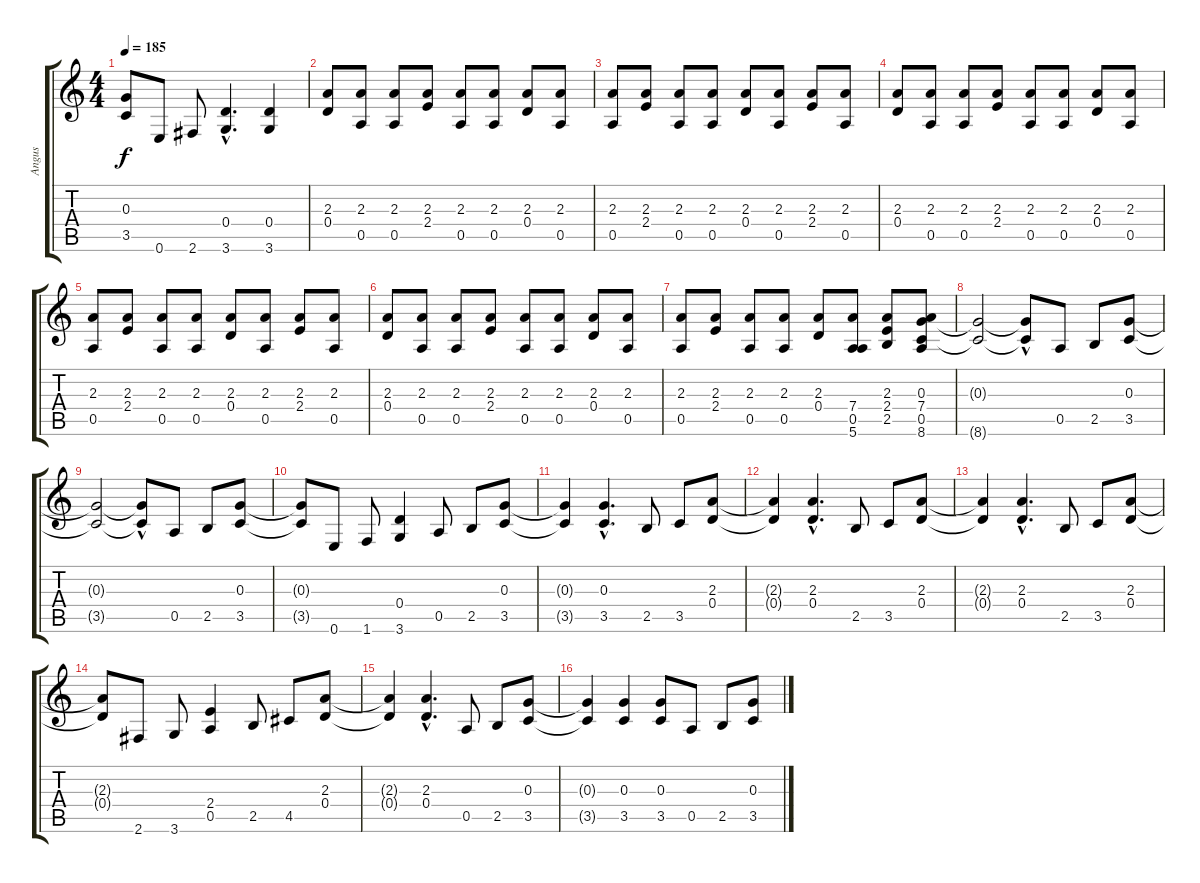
\track ("Angus" "Angus") {instrument distortionguitar}
\staff {score tabs}
\tuning (E4 B3 G3 D3 A2 E2) {hide}
\ts (4 4)
\tempo 185
\clef g2
\ks c
(0.3{t} 3.5{t}).8{dy f} 0.6.8 2.6.8 (0.4{hac} 3.6{hac}).4{d} (0.4 3.6).4 |
(2.3 0.4).8 (2.3 0.5).8 (2.3 0.5).8 (2.3 2.4).8 (2.3 0.5).8 (2.3 0.5).8 (2.3 0.4).8 (2.3 0.5).8 |
(2.3 0.5).8 (2.3 2.4).8 (2.3 0.5).8 (2.3 0.5).8 (2.3 0.4).8 (2.3 0.5).8 (2.3 2.4).8 (2.3 0.5).8 |
(2.3 0.4).8 (2.3 0.5).8 (2.3 0.5).8 (2.3 2.4).8 (2.3 0.5).8 (2.3 0.5).8 (2.3 0.4).8 (2.3 0.5).8 |
(2.3 0.5).8 (2.3 2.4).8 (2.3 0.5).8 (2.3 0.5).8 (2.3 0.4).8 (2.3 0.5).8 (2.3 2.4).8 (2.3 0.5).8 |
(2.3 0.4).8 (2.3 0.5).8 (2.3 0.5).8 (2.3 2.4).8 (2.3 0.5).8 (2.3 0.5).8 (2.3 0.4).8 (2.3 0.5).8 |
(2.3 0.5).8 (2.3 2.4).8 (2.3 0.5).8 (2.3 0.5).8 (2.3 0.4).8 (7.4 0.5 5.6).8 (2.3 2.4 2.5).8 (0.3 7.4 0.5 8.6).8 |
(0.3{t} 8.6{t}).2 (0.3{hac t} 8.6{t}).8 0.5.8 2.5.8 (0.3 3.5).8 |
(0.3{t} 3.5{t}).2 (0.3{hac t} 3.5{t}).8 0.5.8 2.5.8 (0.3 3.5).8 |
(0.3{t} 3.5{t}).8 0.6.8 1.6.8 (0.4 3.6).4 0.5.8 2.5.8 (0.3 3.5).8 |
(0.3{t} 3.5{t}).4 (0.3{hac} 3.5{hac}).4{d} 2.5.8 3.5.8 (2.3 0.4).8 |
(2.3{t} 0.4{t}).4 (2.3{hac} 0.4{hac}).4{d} 2.5.8 3.5.8 (2.3 0.4).8 |
(2.3{t} 0.4{t}).4 (2.3{hac} 0.4{hac}).4{d} 2.5.8 3.5.8 (2.3 0.4).8 |
(2.3{t} 0.4{t}).8 2.6.8 3.6.8 (2.4 0.5).4 2.5.8 4.5.8 (2.3 0.4).8 |
(2.3{t} 0.4{t}).4 (2.3{hac} 0.4{hac}).4{d} 0.5.8 2.5.8 (0.3 3.5).8 |
(0.3{t} 3.5{t}).4 (0.3 3.5).4 (0.3 3.5).8 0.5.8 2.5.8 (0.3 3.5).8
